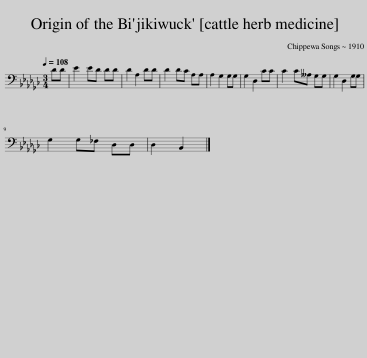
X:1
L:1/8
Q:1/4=108
M:3/4
I:linebreak $
K:Gb
V:1 bass
V:1
 DD | E2 ED DD | D2 A,2 DD | D2 DC A,A, | A,2 G,2 G,G, | %5
 G,2 D,2 CC | C2 C__A, G,G, | G,2 D,2 G,G, |$ G,2 G,_F, D,D, | D,2 B,,2 |] %10
